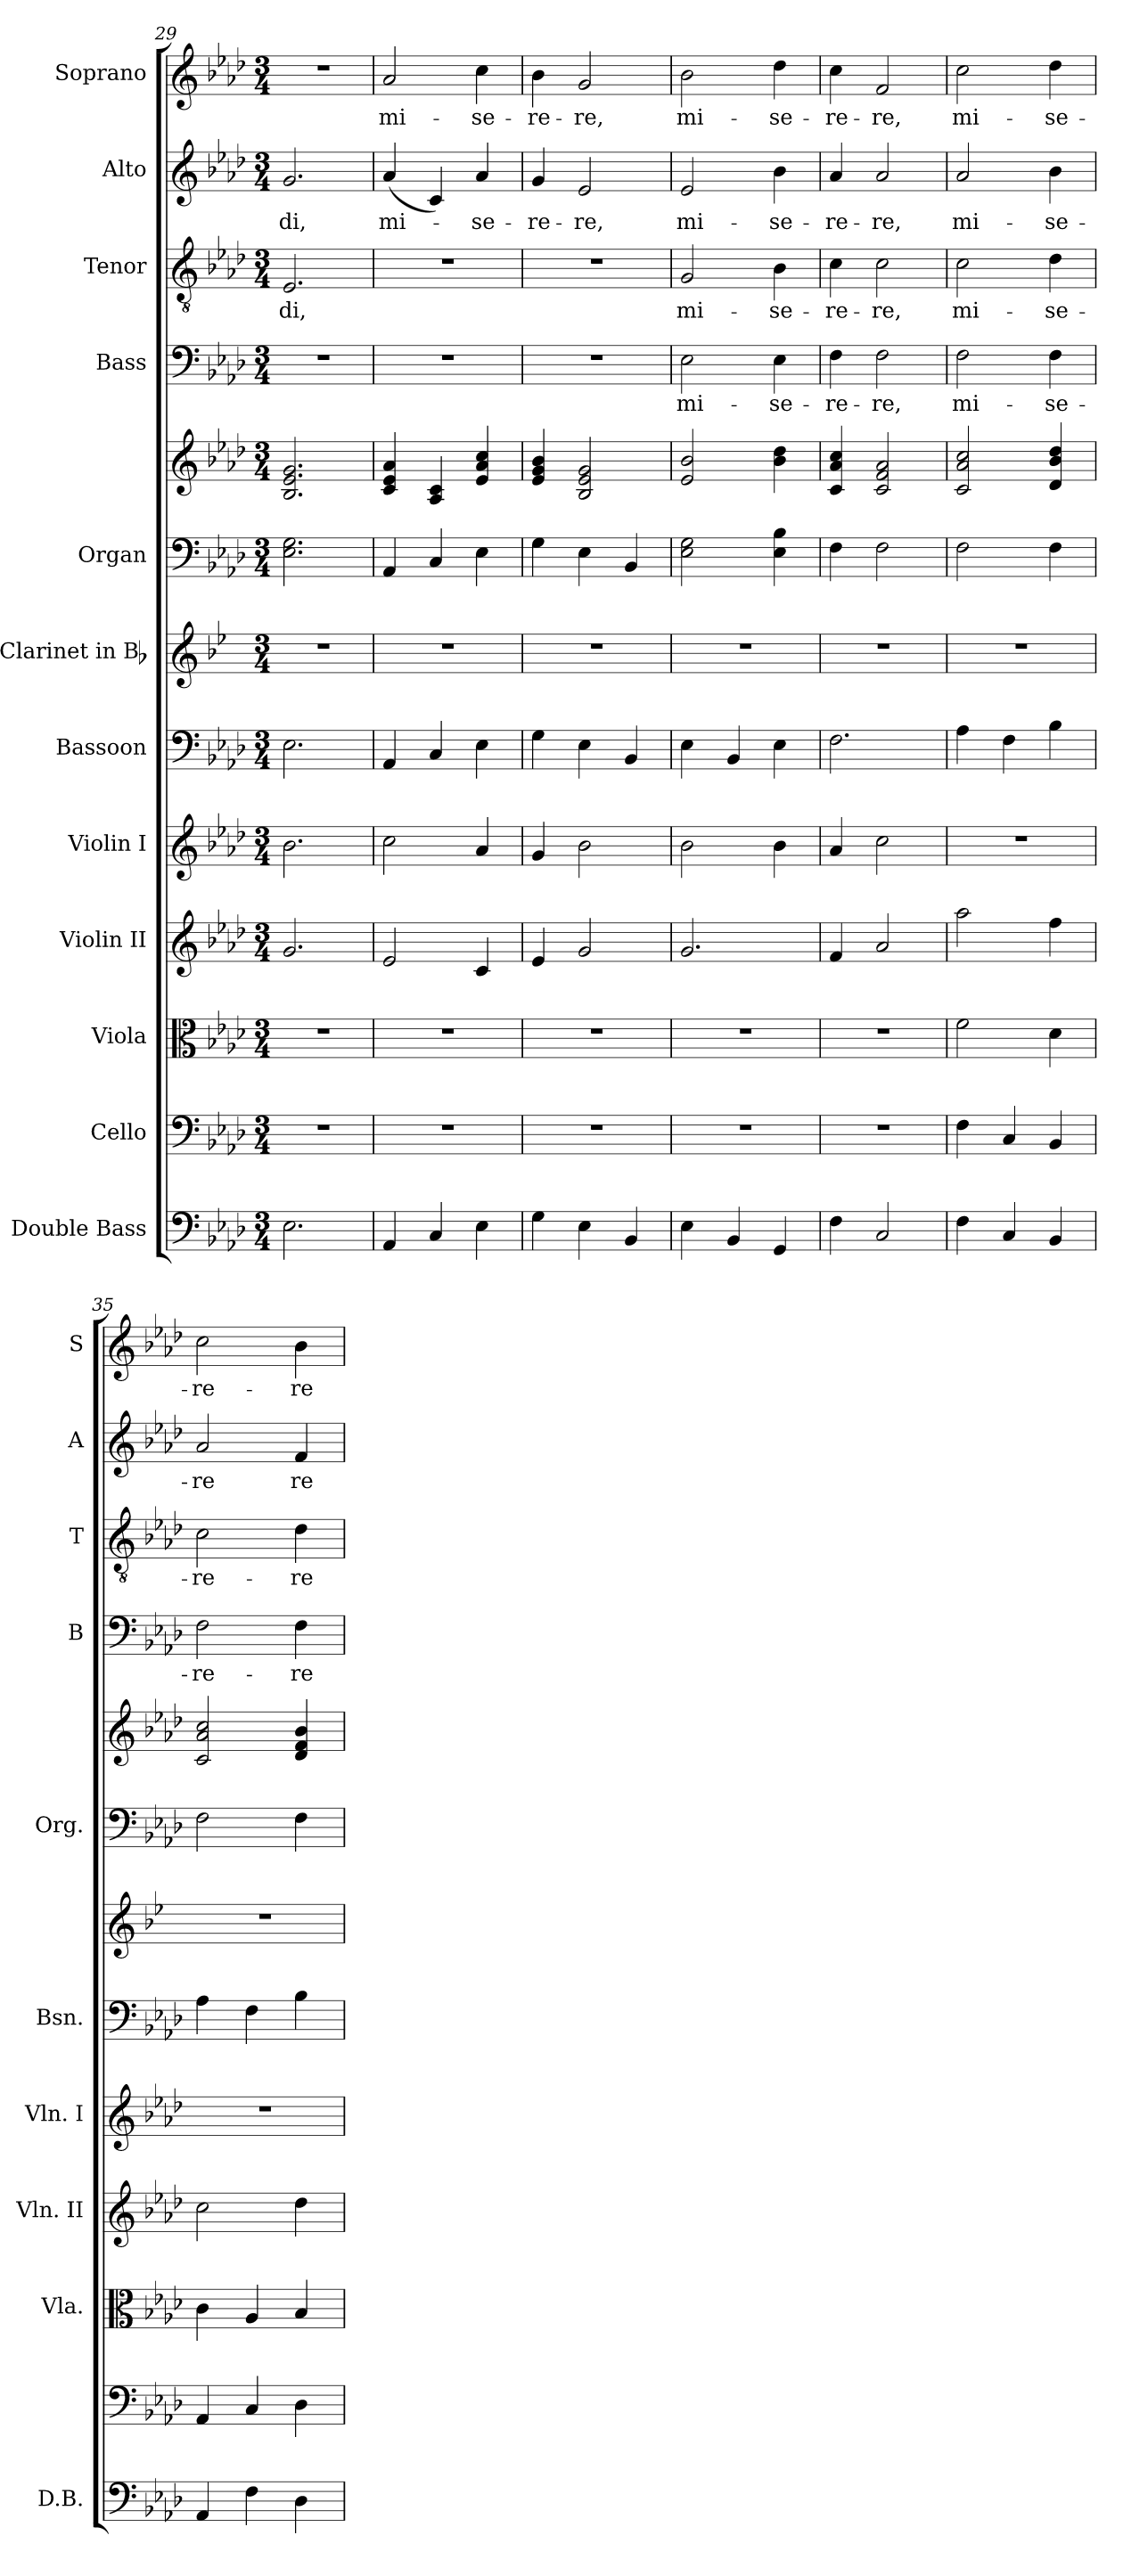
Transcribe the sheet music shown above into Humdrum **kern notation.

**kern	**kern	**kern	**kern	**kern	**kern	**kern	**kern	**kern	**kern	**text	**kern	**text	**kern	**text	**kern	**text
*part12	*part11	*part10	*part9	*part8	*part7	*part6	*part5	*part5	*part4	*part4	*part3	*part3	*part2	*part2	*part1	*part1
*staff13	*staff12	*staff11	*staff10	*staff9	*staff8	*staff7	*staff6	*staff5	*staff4	*staff4	*staff3	*staff3	*staff2	*staff2	*staff1	*staff1
*I"Double Bass	*I"Cello	*I"Viola	*I"Violin II	*I"Violin I	*I"Bassoon	*I"Clarinet in Bb	*I"Organ	*	*I"Bass	*	*I"Tenor	*	*I"Alto	*	*I"Soprano	*
*I'D.B.	*	*I'Vla.	*I'Vln. II	*I'Vln. I	*I'Bsn.	*	*I'Org.	*	*I'B	*	*I'T	*	*I'A	*	*I'S	*
*clefF4	*clefF4	*clefC3	*clefG2	*clefG2	*clefF4	*clefG2	*clefF4	*clefG2	*clefF4	*	*clefGv2	*	*clefG2	*	*clefG2	*
*ITrd7c12	*	*	*	*	*	*ITrd1c2	*	*	*	*	*	*	*	*	*	*
*k[b-e-a-d-]	*k[b-e-a-d-]	*k[b-e-a-d-]	*k[b-e-a-d-]	*k[b-e-a-d-]	*k[b-e-a-d-]	*k[b-e-a-d-]	*k[b-e-a-d-]	*k[b-e-a-d-]	*k[b-e-a-d-]	*	*k[b-e-a-d-]	*	*k[b-e-a-d-]	*	*k[b-e-a-d-]	*
*f:	*f:	*f:	*f:	*f:	*f:	*f:	*f:	*f:	*f:	*	*f:	*	*f:	*	*f:	*
*M3/4	*M3/4	*M3/4	*M3/4	*M3/4	*M3/4	*M3/4	*M3/4	*M3/4	*M3/4	*	*M3/4	*	*M3/4	*	*M3/4	*
=29	=29	=29	=29	=29	=29	=29	=29	=29	=29	=29	=29	=29	=29	=29	=29	=29
!	!	!	!	!	!	!	!	!	!	!	!	!LO:LY:b	!	!LO:LY:b	!	!
2.EE-\	2.r	2.r	2.g/	2.b-\	2.E-\	2.r	2.E-\ 2.G\	2.B-/ 2.e-/ 2.g/	2.r	.	2.E-/	-di,	2.g/	-di,	2.r	.
=30	=30	=30	=30	=30	=30	=30	=30	=30	=30	=30	=30	=30	=30	=30	=30	=30
!	!	!	!	!	!	!	!	!	!	!	!	!	!	!LO:LY:b	!	!LO:LY:b
4AAA-/	2.r	2.r	2e-/	2cc\	4AA-/	2.r	4AA-/	4c/ 4e-/ 4a-/	2.r	.	2.r	.	(<4a-/	mi-	2a-/	mi-
4CC/	.	.	.	.	4C/	.	4C/	4A-/ 4c/	.	.	.	.	4c/)	.	.	.
!	!	!	!	!	!	!	!	!	!	!	!	!	!	!LO:LY:b	!	!LO:LY:b
4EE-\	.	.	4c/	4a-/	4E-\	.	4E-\	4e-/ 4a-/ 4cc/	.	.	.	.	4a-/	-se-	4cc\	-se-
=31	=31	=31	=31	=31	=31	=31	=31	=31	=31	=31	=31	=31	=31	=31	=31	=31
!	!	!	!	!	!	!	!	!	!	!	!	!	!	!LO:LY:b	!	!LO:LY:b
4GG\	2.r	2.r	4e-/	4g/	4G\	2.r	4G\	4e-/ 4g/ 4b-/	2.r	.	2.r	.	4g/	-re-	4b-\	-re-
!	!	!	!	!	!	!	!	!	!	!	!	!	!	!LO:LY:b	!	!LO:LY:b
4EE-\	.	.	2g/	2b-\	4E-\	.	4E-\	2B-/ 2e-/ 2g/	.	.	.	.	2e-/	-re,	2g/	-re,
4BBB-/	.	.	.	.	4BB-/	.	4BB-/	.	.	.	.	.	.	.	.	.
=32	=32	=32	=32	=32	=32	=32	=32	=32	=32	=32	=32	=32	=32	=32	=32	=32
!	!	!	!	!	!	!	!	!	!	!LO:LY:b	!	!LO:LY:b	!	!LO:LY:b	!	!LO:LY:b
4EE-\	2.r	2.r	2.g/	2b-\	4E-\	2.r	2E-\ 2G\	2e-/ 2b-/	2E-\	mi-	2G/	mi-	2e-/	mi-	2b-\	mi-
4BBB-/	.	.	.	.	4BB-/	.	.	.	.	.	.	.	.	.	.	.
!	!	!	!	!	!	!	!	!	!	!LO:LY:b	!	!LO:LY:b	!	!LO:LY:b	!	!LO:LY:b
4GGG/	.	.	.	4b-\	4E-\	.	4E-\ 4B-\	4b-\ 4dd-\	4E-\	-se-	4B-\	-se-	4b-\	-se-	4dd-\	-se-
=33	=33	=33	=33	=33	=33	=33	=33	=33	=33	=33	=33	=33	=33	=33	=33	=33
!	!	!	!	!	!	!	!	!	!	!LO:LY:b	!	!LO:LY:b	!	!LO:LY:b	!	!LO:LY:b
4FF\	2.r	2.r	4f/	4a-/	2.F\	2.r	4F\	4c/ 4a-/ 4cc/	4F\	-re-	4c\	-re-	4a-/	-re-	4cc\	-re-
!	!	!	!	!	!	!	!	!	!	!LO:LY:b	!	!LO:LY:b	!	!LO:LY:b	!	!LO:LY:b
2CC/	.	.	2a-/	2cc\	.	.	2F\	2c/ 2f/ 2a-/	2F\	-re,	2c\	-re,	2a-/	-re,	2f/	-re,
!!LO:PB:g=z
=34	=34	=34	=34	=34	=34	=34	=34	=34	=34	=34	=34	=34	=34	=34	=34	=34
!	!	!	!	!	!	!	!	!	!	!LO:LY:b	!	!LO:LY:b	!	!LO:LY:b	!	!LO:LY:b
4FF\	4F\	2f\	2aa-\	2.r	4A-\	2.r	2F\	2c/ 2a-/ 2cc/	2F\	mi-	2c\	mi-	2a-/	mi-	2cc\	mi-
4CC/	4C/	.	.	.	4F\	.	.	.	.	.	.	.	.	.	.	.
!	!	!	!	!	!	!	!	!	!	!LO:LY:b	!	!LO:LY:b	!	!LO:LY:b	!	!LO:LY:b
4BBB-/	4BB-/	4d-\	4ff\	.	4B-\	.	4F\	4d-/ 4b-/ 4dd-/	4F\	-se-	4d-\	-se-	4b-\	-se-	4dd-\	-se-
=35	=35	=35	=35	=35	=35	=35	=35	=35	=35	=35	=35	=35	=35	=35	=35	=35
!	!	!	!	!	!	!	!	!	!	!LO:LY:b	!	!LO:LY:b	!	!LO:LY:b	!	!LO:LY:b
4AAA-/	4AA-/	4c\	2cc\	2.r	4A-\	2.r	2F\	2c/ 2a-/ 2cc/	2F\	-re-	2c\	-re-	2a-/	-re	2cc\	-re-
4FF\	4C/	4A-/	.	.	4F\	.	.	.	.	.	.	.	.	.	.	.
!	!	!	!	!	!	!	!	!	!	!LO:LY:b	!	!LO:LY:b	!	!LO:LY:b	!	!LO:LY:b
4DD-\	4D-\	4B-/	4dd-\	.	4B-\	.	4F\	4d-/ 4f/ 4b-/	4F\	-re	4d-\	-re	4f/	re	4b-\	-re
=	=	=	=	=	=	=	=	=	=	=	=	=	=	=	=	=
*-	*-	*-	*-	*-	*-	*-	*-	*-	*-	*-	*-	*-	*-	*-	*-	*-
